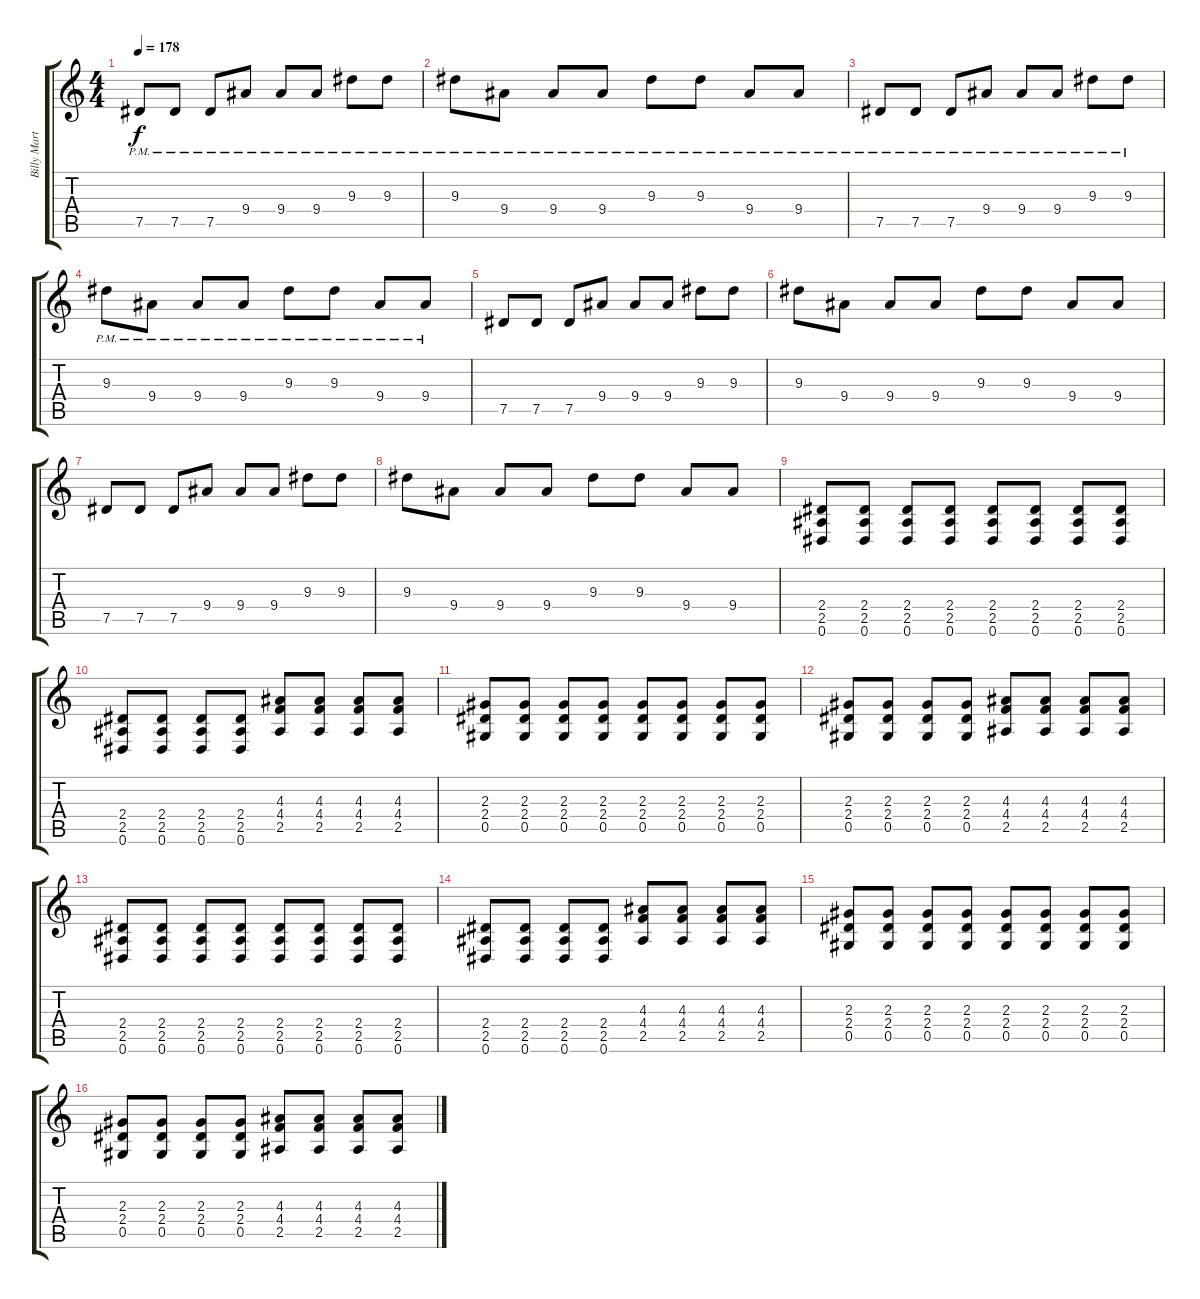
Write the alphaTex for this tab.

\track ("Billy Martin" "Billy Mart") {instrument distortionguitar}
\staff {score tabs}
\tuning (Eb4 Bb3 Gb3 Db3 Ab2 Eb2) {hide}
\ts (4 4)
\tempo 178
\clef g2
\ks c
7.5{pm}.8{dy f} 7.5{pm}.8 7.5{pm}.8 9.4{pm}.8 9.4{pm}.8 9.4{pm}.8 9.3{pm}.8 9.3{pm}.8 |
9.3{pm}.8 9.4{pm}.8 9.4{pm}.8 9.4{pm}.8 9.3{pm}.8 9.3{pm}.8 9.4{pm}.8 9.4{pm}.8 |
7.5{pm}.8 7.5{pm}.8 7.5{pm}.8 9.4{pm}.8 9.4{pm}.8 9.4{pm}.8 9.3{pm}.8 9.3{pm}.8 |
9.3{pm}.8 9.4{pm}.8 9.4{pm}.8 9.4{pm}.8 9.3{pm}.8 9.3{pm}.8 9.4{pm}.8 9.4{pm}.8 |
7.5.8 7.5.8 7.5.8 9.4.8 9.4.8 9.4.8 9.3.8 9.3.8 |
9.3.8 9.4.8 9.4.8 9.4.8 9.3.8 9.3.8 9.4.8 9.4.8 |
7.5.8 7.5.8 7.5.8 9.4.8 9.4.8 9.4.8 9.3.8 9.3.8 |
9.3.8 9.4.8 9.4.8 9.4.8 9.3.8 9.3.8 9.4.8 9.4.8 |
(2.4 2.5 0.6).8 (2.4 2.5 0.6).8 (2.4 2.5 0.6).8 (2.4 2.5 0.6).8 (2.4 2.5 0.6).8 (2.4 2.5 0.6).8 (2.4 2.5 0.6).8 (2.4 2.5 0.6).8 |
(2.4 2.5 0.6).8 (2.4 2.5 0.6).8 (2.4 2.5 0.6).8 (2.4 2.5 0.6).8 (4.3 4.4 2.5).8 (4.3 4.4 2.5).8 (4.3 4.4 2.5).8 (4.3 4.4 2.5).8 |
(2.3 2.4 0.5).8 (2.3 2.4 0.5).8 (2.3 2.4 0.5).8 (2.3 2.4 0.5).8 (2.3 2.4 0.5).8 (2.3 2.4 0.5).8 (2.3 2.4 0.5).8 (2.3 2.4 0.5).8 |
(2.3 2.4 0.5).8 (2.3 2.4 0.5).8 (2.3 2.4 0.5).8 (2.3 2.4 0.5).8 (4.3 4.4 2.5).8 (4.3 4.4 2.5).8 (4.3 4.4 2.5).8 (4.3 4.4 2.5).8 |
(2.4 2.5 0.6).8 (2.4 2.5 0.6).8 (2.4 2.5 0.6).8 (2.4 2.5 0.6).8 (2.4 2.5 0.6).8 (2.4 2.5 0.6).8 (2.4 2.5 0.6).8 (2.4 2.5 0.6).8 |
(2.4 2.5 0.6).8 (2.4 2.5 0.6).8 (2.4 2.5 0.6).8 (2.4 2.5 0.6).8 (4.3 4.4 2.5).8 (4.3 4.4 2.5).8 (4.3 4.4 2.5).8 (4.3 4.4 2.5).8 |
(2.3 2.4 0.5).8 (2.3 2.4 0.5).8 (2.3 2.4 0.5).8 (2.3 2.4 0.5).8 (2.3 2.4 0.5).8 (2.3 2.4 0.5).8 (2.3 2.4 0.5).8 (2.3 2.4 0.5).8 |
(2.3 2.4 0.5).8 (2.3 2.4 0.5).8 (2.3 2.4 0.5).8 (2.3 2.4 0.5).8 (4.3 4.4 2.5).8 (4.3 4.4 2.5).8 (4.3 4.4 2.5).8 (4.3 4.4 2.5).8
